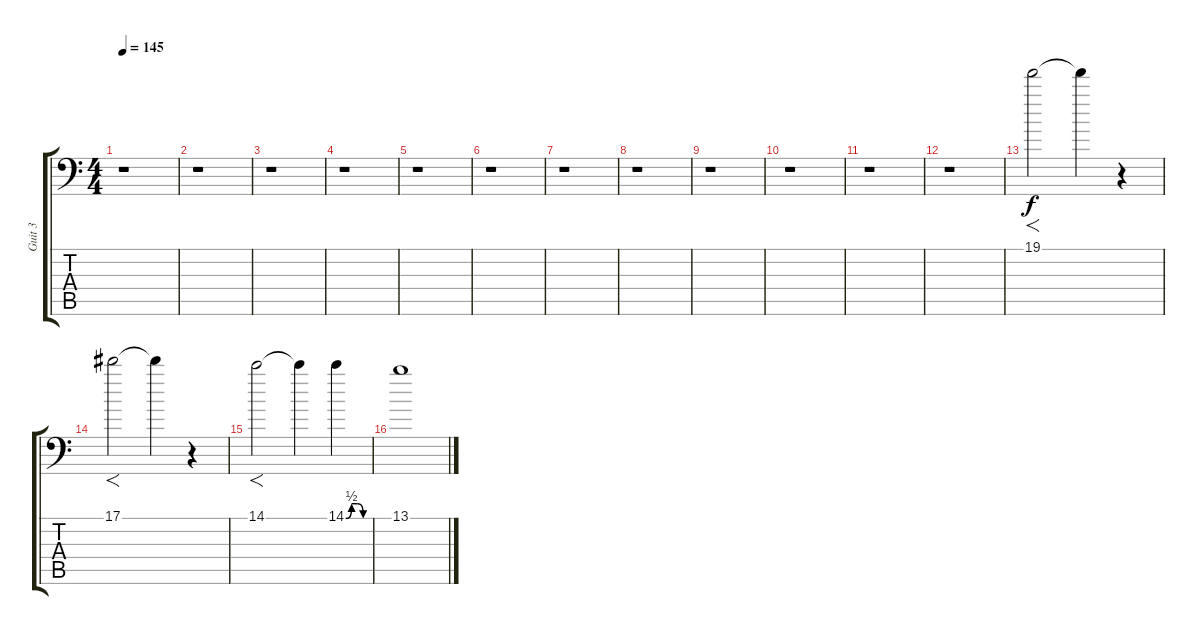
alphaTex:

\track ("Guit 3" "Guit 3") {instrument distortionguitar}
\staff {score tabs}
\tuning (Bb3 F3 Db3 Ab2 Eb2 Bb1) {hide}
\ts (4 4)
\tempo 145
\clef f4
\ks c
r.1{dy f} |
r.1 |
r.1 |
r.1 |
r.1 |
r.1 |
r.1 |
r.1 |
r.1 |
r.1 |
r.1 |
r.1 |
19.1.2{f} 19.1{t}.4 r.4 |
17.1.2{f} 17.1{t}.4 r.4 |
14.1.2{f} 14.1{t}.4 14.1{be (custom 0 0 15 2 30 2 45 0 60 0)}.4 |
13.1.1
